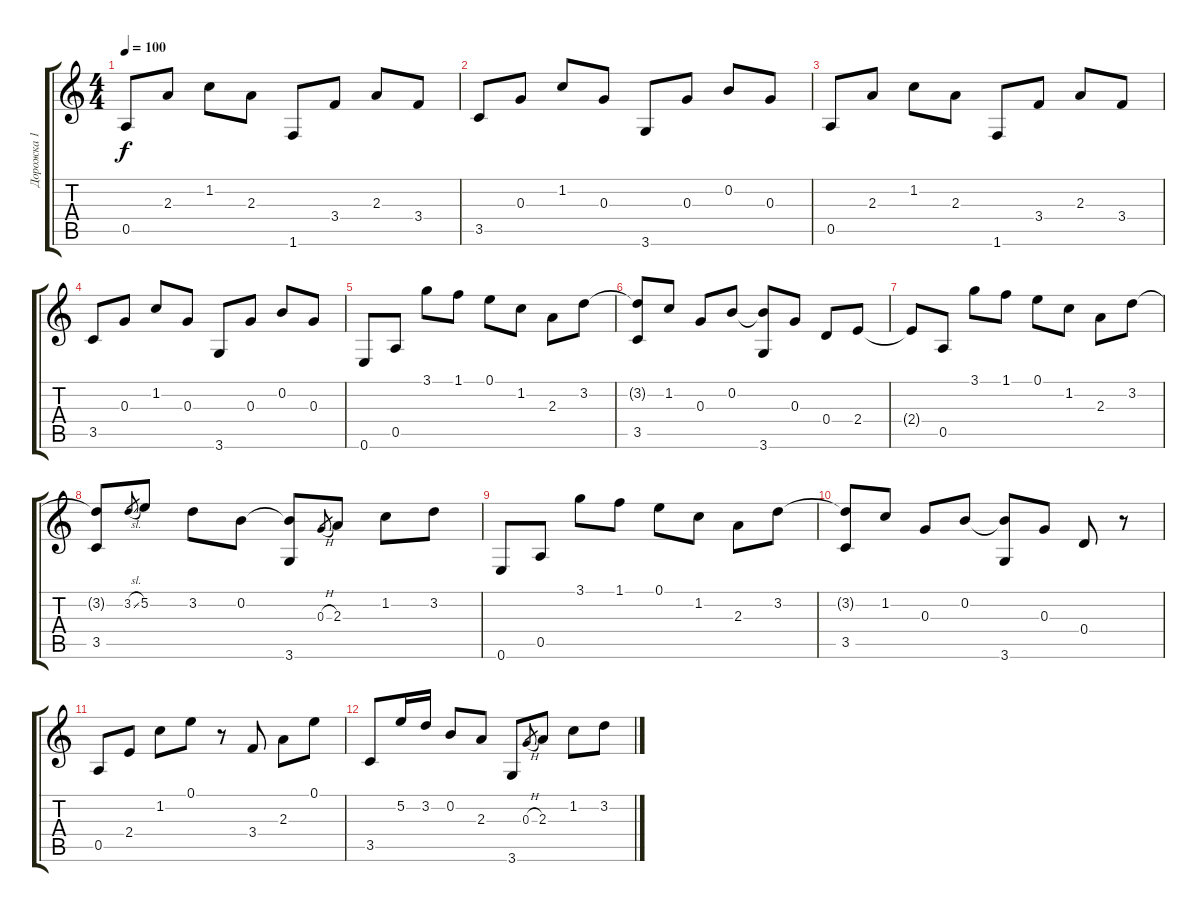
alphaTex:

\track ("Дорожка 1" "Дорожка 1") {instrument acousticguitarsteel}
\staff {score tabs}
\tuning (E4 B3 G3 D3 A2 E2) {hide}
\ts (4 4)
\tempo 100
\clef g2
\ks c
0.5.8{dy f} 2.3.8 1.2.8 2.3.8 1.6.8 3.4.8 2.3.8 3.4.8 |
3.5.8 0.3.8 1.2.8 0.3.8 3.6.8 0.3.8 0.2.8 0.3.8 |
0.5.8 2.3.8 1.2.8 2.3.8 1.6.8 3.4.8 2.3.8 3.4.8 |
3.5.8 0.3.8 1.2.8 0.3.8 3.6.8 0.3.8 0.2.8 0.3.8 |
0.6.8 0.5.8 3.1.8 1.1.8 0.1.8 1.2.8 2.3.8 3.2.8 |
(3.2{t} 3.5).8 1.2.8 0.3.8 0.2.8 (0.2{t} 3.6).8 0.3.8 0.4.8 2.4.8 |
2.4{t}.8 0.5.8 3.1.8 1.1.8 0.1.8 1.2.8 2.3.8 3.2.8 |
(3.2{t} 3.5).8 3.2{sl}.8{gr} 5.2.8 3.2.8 0.2.8 (0.2{t} 3.6).8 0.3{h}.8{gr} 2.3.8 1.2.8 3.2.8 |
0.6.8 0.5.8 3.1.8 1.1.8 0.1.8 1.2.8 2.3.8 3.2.8 |
(3.2{t} 3.5).8 1.2.8 0.3.8 0.2.8 (0.2{t} 3.6).8 0.3.8 0.4.8 r.8 |
0.5.8 2.4.8 1.2.8 0.1.8 r.8 3.4.8 2.3.8 0.1.8 |
3.5.8 5.2.16 3.2.16 0.2.8 2.3.8 3.6.8 0.3{h}.8{gr} 2.3.8 1.2.8 3.2.8
